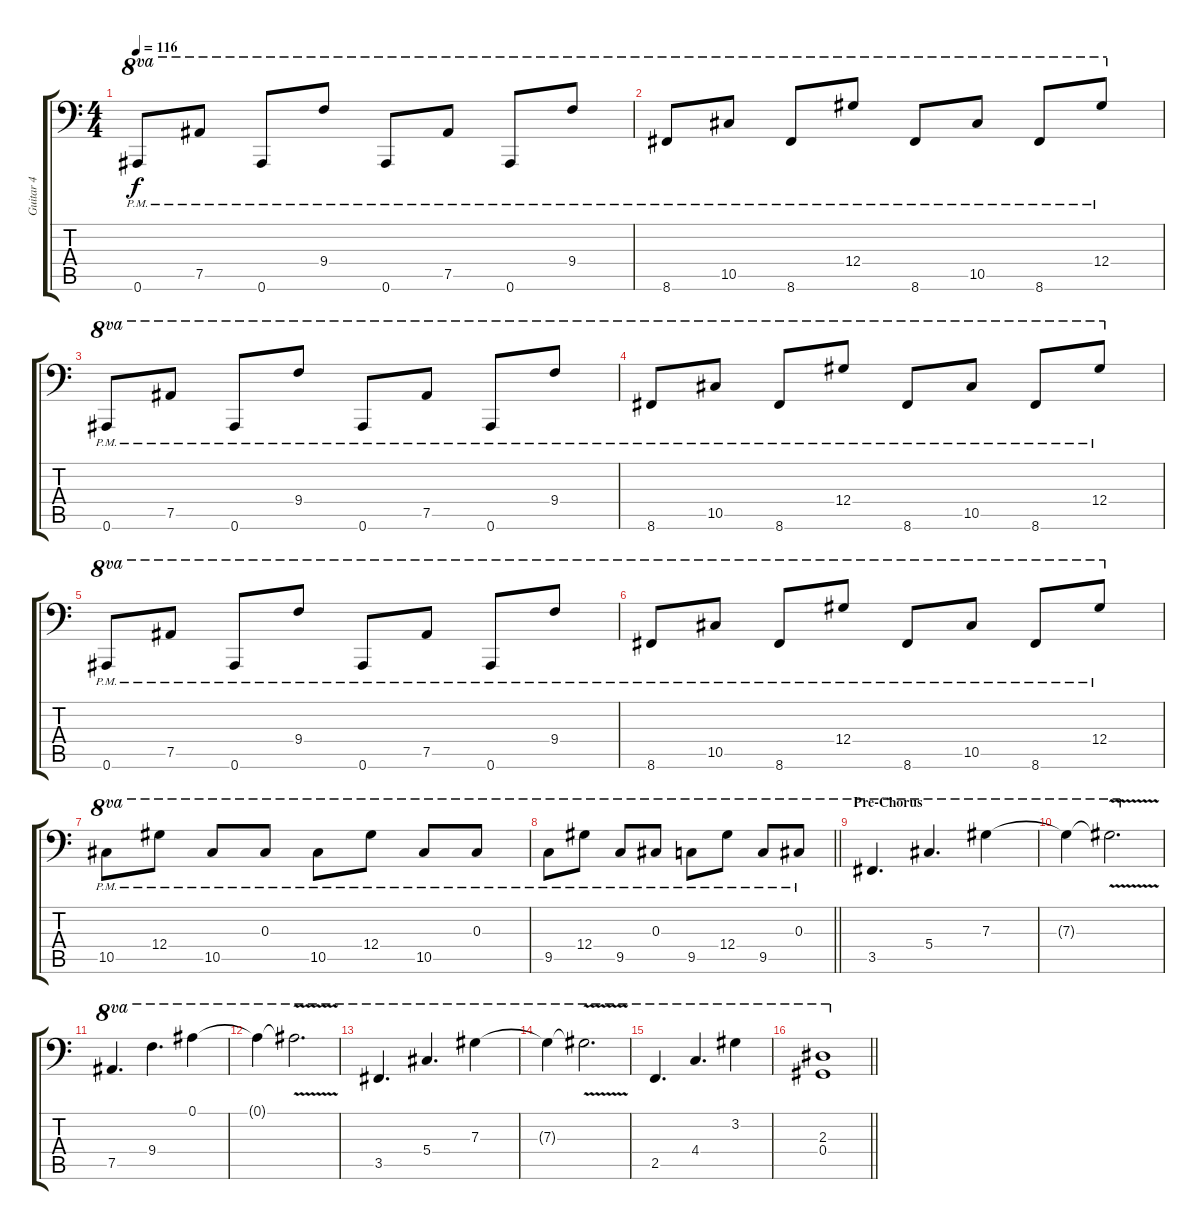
\track ("Guitar 4" "Guitar 4") {instrument distortionguitar}
\staff {score tabs}
\tuning (Bb3 F3 Db3 Ab2 Eb2 Bb1) {hide}
\ts (4 4)
\tempo 116
\clef f4
\ks c
0.6{pm}.8{ot 8va dy f} 7.5{pm}.8{ot 8va} 0.6{pm}.8{ot 8va} 9.4{pm}.8{ot 8va} 0.6{pm}.8{ot 8va} 7.5{pm}.8{ot 8va} 0.6{pm}.8{ot 8va} 9.4{pm}.8{ot 8va} |
8.6{pm}.8{ot 8va} 10.5{pm}.8{ot 8va} 8.6{pm}.8{ot 8va} 12.4{pm}.8{ot 8va} 8.6{pm}.8{ot 8va} 10.5{pm}.8{ot 8va} 8.6{pm}.8{ot 8va} 12.4{pm}.8{ot 8va} |
0.6{pm}.8{ot 8va} 7.5{pm}.8{ot 8va} 0.6{pm}.8{ot 8va} 9.4{pm}.8{ot 8va} 0.6{pm}.8{ot 8va} 7.5{pm}.8{ot 8va} 0.6{pm}.8{ot 8va} 9.4{pm}.8{ot 8va} |
8.6{pm}.8{ot 8va} 10.5{pm}.8{ot 8va} 8.6{pm}.8{ot 8va} 12.4{pm}.8{ot 8va} 8.6{pm}.8{ot 8va} 10.5{pm}.8{ot 8va} 8.6{pm}.8{ot 8va} 12.4{pm}.8{ot 8va} |
0.6{pm}.8{ot 8va} 7.5{pm}.8{ot 8va} 0.6{pm}.8{ot 8va} 9.4{pm}.8{ot 8va} 0.6{pm}.8{ot 8va} 7.5{pm}.8{ot 8va} 0.6{pm}.8{ot 8va} 9.4{pm}.8{ot 8va} |
8.6{pm}.8{ot 8va} 10.5{pm}.8{ot 8va} 8.6{pm}.8{ot 8va} 12.4{pm}.8{ot 8va} 8.6{pm}.8{ot 8va} 10.5{pm}.8{ot 8va} 8.6{pm}.8{ot 8va} 12.4{pm}.8{ot 8va} |
10.5{pm}.8{ot 8va} 12.4{pm}.8{ot 8va} 10.5{pm}.8{ot 8va} 0.3{pm}.8{ot 8va} 10.5{pm}.8{ot 8va} 12.4{pm}.8{ot 8va} 10.5{pm}.8{ot 8va} 0.3{pm}.8{ot 8va} |
\barLineRight lightlight
9.5{pm}.8{ot 8va} 12.4{pm}.8{ot 8va} 9.5{pm}.8{ot 8va} 0.3{pm}.8{ot 8va} 9.5{pm}.8{ot 8va} 12.4{pm}.8{ot 8va} 9.5{pm}.8{ot 8va} 0.3{pm}.8{ot 8va} |
\section ("" "Pre-Chorus")
3.5.4{d ot 8va volume 16} 5.4.4{d ot 8va} 7.3.4{ot 8va} |
7.3{t}.4{ot 8va} 7.3{v t}.2{d ot 8va} |
7.5.4{d ot 8va} 9.4.4{d ot 8va} 0.1.4{ot 8va} |
0.1{t}.4{ot 8va} 0.1{v t}.2{d ot 8va} |
3.5.4{d ot 8va} 5.4.4{d ot 8va} 7.3.4{ot 8va} |
7.3{t}.4{ot 8va} 7.3{v t}.2{d ot 8va} |
2.5.4{d ot 8va} 4.4.4{d ot 8va} 3.2.4{ot 8va} |
\barLineRight lightlight
(2.3 0.4).1{ot 8va}
